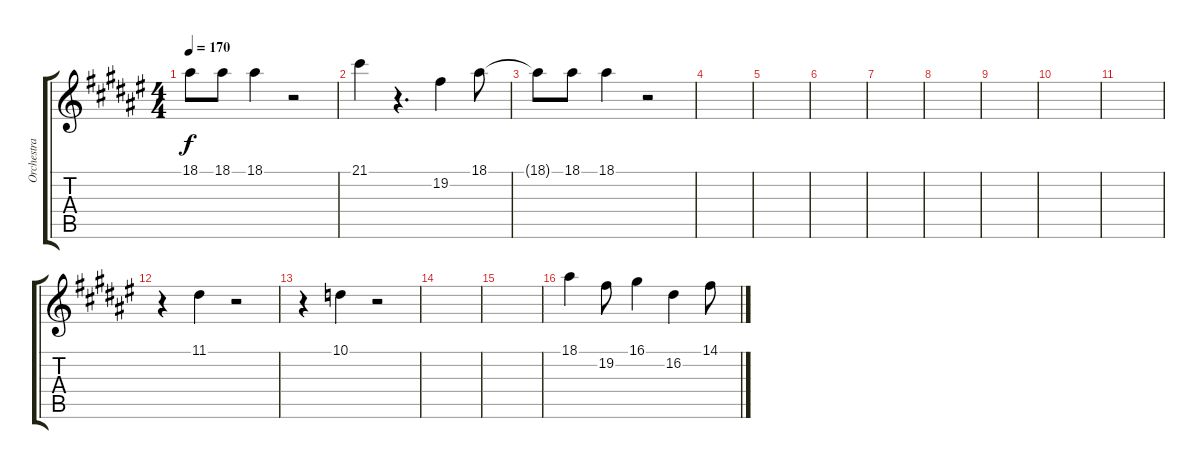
\track ("Orchestra Hit" "Orchestra ") {instrument orchestrahit}
\staff {score tabs}
\tuning (E4 B3 G3 D3 A2 E2) {hide}
\ts (4 4)
\tempo 170
\clef g2
\ks f#
18.1{t}.8{dy f} 18.1.8 18.1.4 r.2 |
21.1.4 r.4{d} 19.2.4 18.1.8 |
18.1{t}.8 18.1.8 18.1.4 r.2 |
|
|
|
|
|
|
|
|
r.4 11.1.4 r.2 |
r.4 10.1.4 r.2 |
|
|
18.1.4 19.2.8 16.1.4 16.2.4 14.1.8
